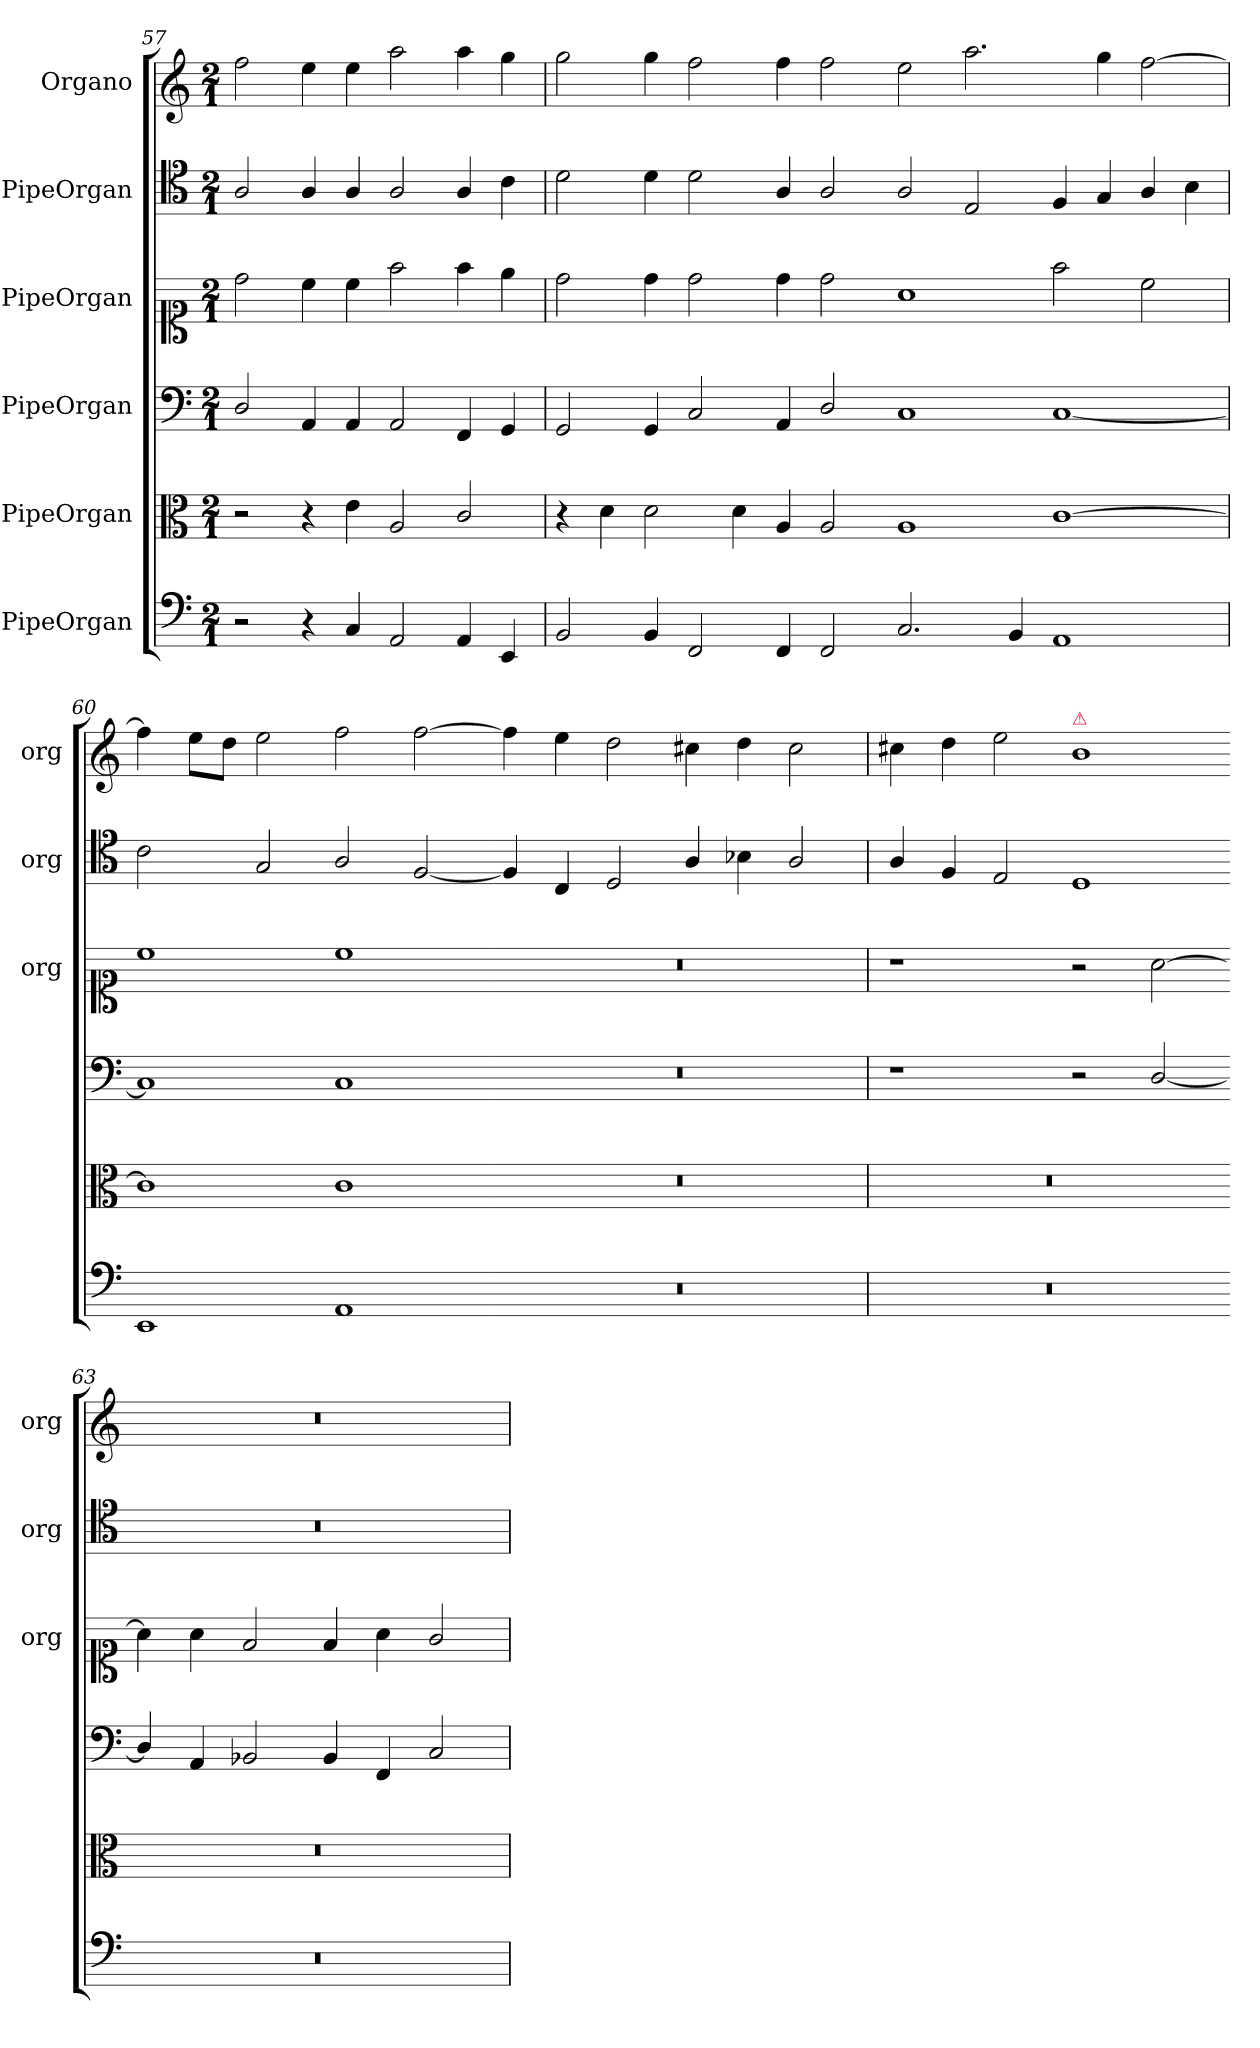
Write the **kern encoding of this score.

**kern	**kern	**kern	**kern	**kern	**kern
*part6	*part5	*part4	*part3	*part2	*part1
*staff6	*staff5	*staff4	*staff3	*staff2	*staff1
*I"PipeOrgan	*I"PipeOrgan	*I"PipeOrgan	*I"PipeOrgan	*I"PipeOrgan	*I"Organo
*	*	*	*I'org	*I'org	*I'org
*clefF5	*clefC3	*clefF4	*clefC1	*clefC4	*clefG2
*k[]	*k[]	*k[]	*k[]	*k[]	*k[]
*M2/1	*M2/1	*M2/1	*M2/1	*M2/1	*M2/1
=57	=57	=57	=57	=57	=57
2r	2r	2D/	2dd\	2A/	2ff\
4r	4r	4AA/	4cc\	4A/	4ee\
4AA/	4e\	4AA/	4cc\	4A/	4ee\
2FF/	2A/	2AA/	2ff\	2A/	2aa\
4FF/	2c/	4FF/	4ff\	4A/	4aa\
4CC/	.	4GG/	4ee\	4c\	4gg\
=58	=58	=58	=58	=58	=58
2GG/	4r	2GG/	2dd\	2d\	2gg\
.	4d\	.	.	.	.
4GG/	2d\	4GG/	4dd\	4d\	4gg\
2DD/	.	2C/	2dd\	2d\	2ff\
.	4d\	.	.	.	.
4DD/	4A/	4AA/	4dd\	4A/	4ff\
2DD/	2A/	2D/	2dd\	2A/	2ff\
=59-	=59-	=59-	=59-	=59-	=59-
2.AA/	1A	1C	1a	2A/	2ee\
.	.	.	.	2E/	2.aa\
4GG/	.	.	.	.	.
1FF	[1c	[1C	2ff\	4F/	.
.	.	.	.	4G/	4gg\
.	.	.	2cc\	4A/	[2ff\
.	.	.	.	4B\	.
=60	=60	=60	=60	=60	=60
1CC	1c]	1C]	1cc	2c\	4ff!\]
.	.	.	.	.	8ee\L
.	.	.	.	.	8dd\J
.	.	.	.	2G/	2ee\
1FF	1c	1C	1cc	2A/	2ff\
.	.	.	.	[2F/	[2ff\
=61-	=61-	=61-	=61-	=61-	=61-
0r	0r	0r	0r	4F/]	4ff\]
.	.	.	.	4C/	4ee\
.	.	.	.	2D/	2dd\
.	.	.	.	4A/	4cc#X\
.	.	.	.	4B-X\	4dd\
.	.	.	.	2A/	2cc#\
=62	=62	=62	=62	=62	=62
0r	0r	1r	1r	4A/	4cc#X\
.	.	.	.	4F/	4dd\
.	.	.	.	2E/	2ee\
!	!	!	!	!	!LO:TX:a:color=crimson:t=⚠
.	.	2r	2r	1D	1b
.	.	[2D/	[2a\	.	.
=63-	=63-	=63-	=63-	=63-	=63-
0r	0r	4D/]	4a\]	0r	0r
.	.	4AA/	4a\	.	.
.	.	2BB-X/	2f/	.	.
.	.	4BB-/	4f/	.	.
.	.	4FF/	4a\	.	.
.	.	2C/	2g/	.	.
=	=	=	=	=	=
*-	*-	*-	*-	*-	*-
